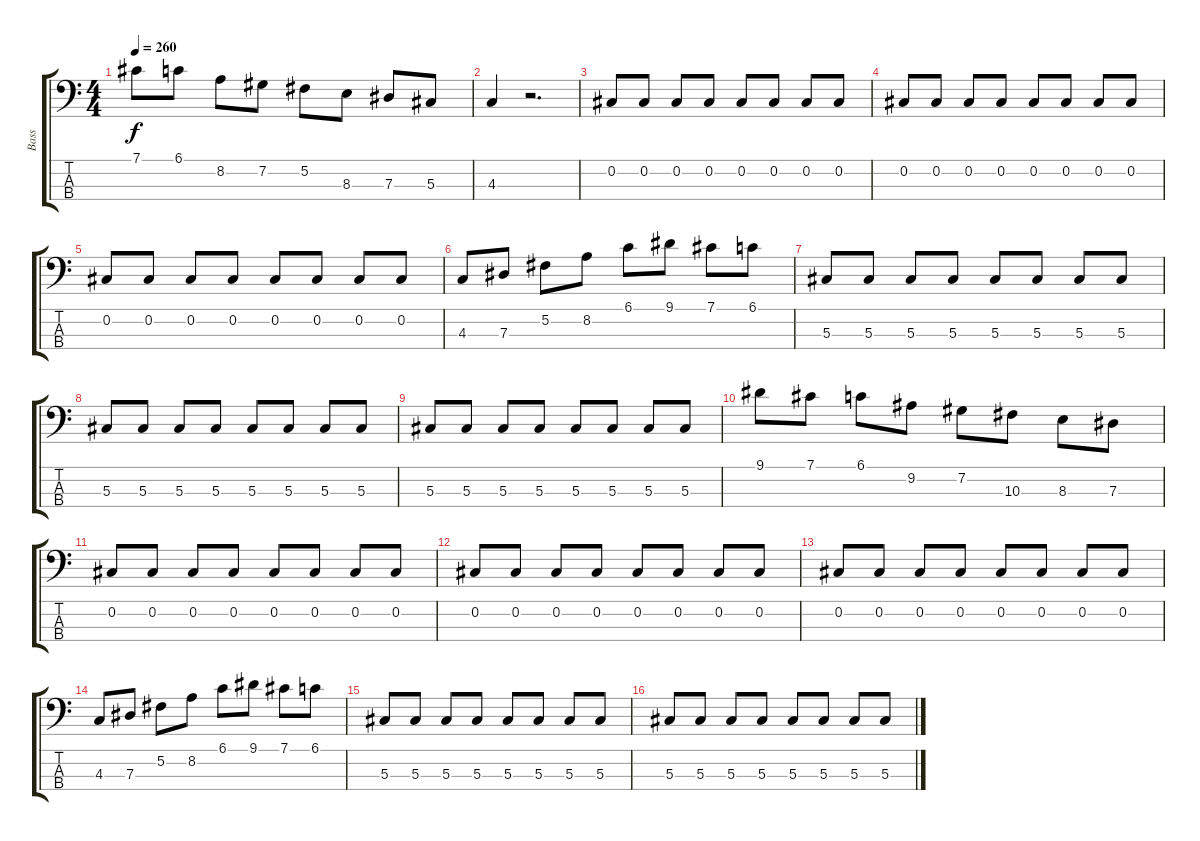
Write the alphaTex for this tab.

\track ("Bass" "Bass") {instrument electricbassfinger}
\staff {score tabs}
\tuning (Gb2 Db2 Ab1 Eb1) {hide}
\ts (4 4)
\tempo 260
\clef f4
\ks c
7.1.8{dy f} 6.1.8 8.2.8 7.2.8 5.2.8 8.3.8 7.3.8 5.3.8 |
4.3.4 r.2{d} |
0.2.8 0.2.8 0.2.8 0.2.8 0.2.8 0.2.8 0.2.8 0.2.8 |
0.2.8 0.2.8 0.2.8 0.2.8 0.2.8 0.2.8 0.2.8 0.2.8 |
0.2.8 0.2.8 0.2.8 0.2.8 0.2.8 0.2.8 0.2.8 0.2.8 |
4.3.8 7.3.8 5.2.8 8.2.8 6.1.8 9.1.8 7.1.8 6.1.8 |
5.3.8 5.3.8 5.3.8 5.3.8 5.3.8 5.3.8 5.3.8 5.3.8 |
5.3.8 5.3.8 5.3.8 5.3.8 5.3.8 5.3.8 5.3.8 5.3.8 |
5.3.8 5.3.8 5.3.8 5.3.8 5.3.8 5.3.8 5.3.8 5.3.8 |
9.1.8 7.1.8 6.1.8 9.2.8 7.2.8 10.3.8 8.3.8 7.3.8 |
0.2.8 0.2.8 0.2.8 0.2.8 0.2.8 0.2.8 0.2.8 0.2.8 |
0.2.8 0.2.8 0.2.8 0.2.8 0.2.8 0.2.8 0.2.8 0.2.8 |
0.2.8 0.2.8 0.2.8 0.2.8 0.2.8 0.2.8 0.2.8 0.2.8 |
4.3.8 7.3.8 5.2.8 8.2.8 6.1.8 9.1.8 7.1.8 6.1.8 |
5.3.8 5.3.8 5.3.8 5.3.8 5.3.8 5.3.8 5.3.8 5.3.8 |
5.3.8 5.3.8 5.3.8 5.3.8 5.3.8 5.3.8 5.3.8 5.3.8
